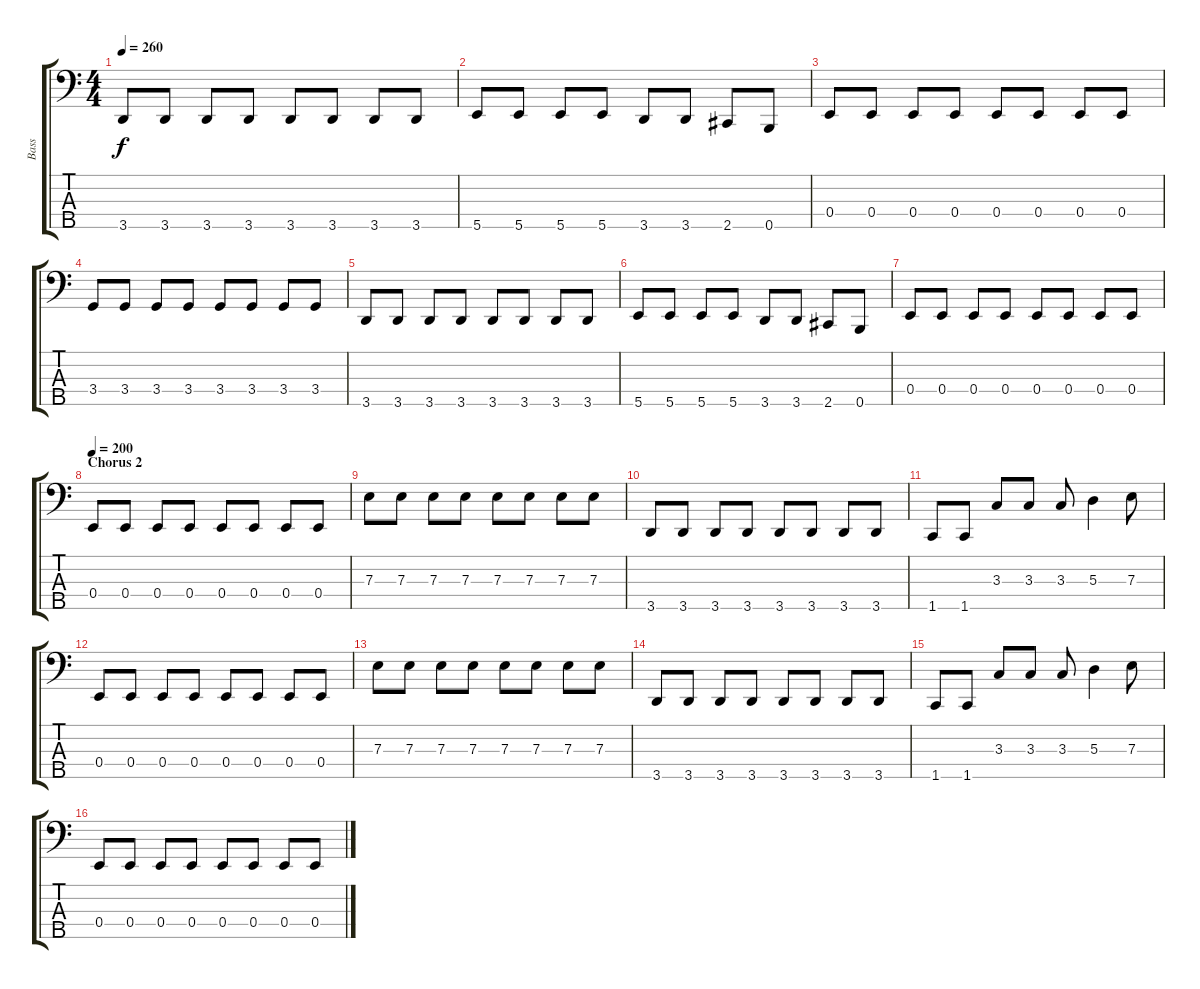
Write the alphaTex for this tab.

\track ("Bass" "Bass") {instrument electricbassfinger}
\staff {score tabs}
\tuning (G2 D2 A1 E1 B0) {hide}
\ts (4 4)
\tempo 260
\clef f4
\ks c
3.5.8{dy f} 3.5.8 3.5.8 3.5.8 3.5.8 3.5.8 3.5.8 3.5.8 |
5.5.8 5.5.8 5.5.8 5.5.8 3.5.8 3.5.8 2.5.8 0.5.8 |
0.4.8 0.4.8 0.4.8 0.4.8 0.4.8 0.4.8 0.4.8 0.4.8 |
3.4.8 3.4.8 3.4.8 3.4.8 3.4.8 3.4.8 3.4.8 3.4.8 |
3.5.8 3.5.8 3.5.8 3.5.8 3.5.8 3.5.8 3.5.8 3.5.8 |
5.5.8 5.5.8 5.5.8 5.5.8 3.5.8 3.5.8 2.5.8 0.5.8 |
0.4.8 0.4.8 0.4.8 0.4.8 0.4.8 0.4.8 0.4.8 0.4.8 |
\section ("" "Chorus 2")
\tempo 200
0.4.8 0.4.8 0.4.8 0.4.8 0.4.8 0.4.8 0.4.8 0.4.8 |
7.3.8 7.3.8 7.3.8 7.3.8 7.3.8 7.3.8 7.3.8 7.3.8 |
3.5.8 3.5.8 3.5.8 3.5.8 3.5.8 3.5.8 3.5.8 3.5.8 |
1.5.8 1.5.8 3.3.8 3.3.8 3.3.8 5.3.4 7.3.8 |
0.4.8 0.4.8 0.4.8 0.4.8 0.4.8 0.4.8 0.4.8 0.4.8 |
7.3.8 7.3.8 7.3.8 7.3.8 7.3.8 7.3.8 7.3.8 7.3.8 |
3.5.8 3.5.8 3.5.8 3.5.8 3.5.8 3.5.8 3.5.8 3.5.8 |
1.5.8 1.5.8 3.3.8 3.3.8 3.3.8 5.3.4 7.3.8 |
0.4.8 0.4.8 0.4.8 0.4.8 0.4.8 0.4.8 0.4.8 0.4.8
